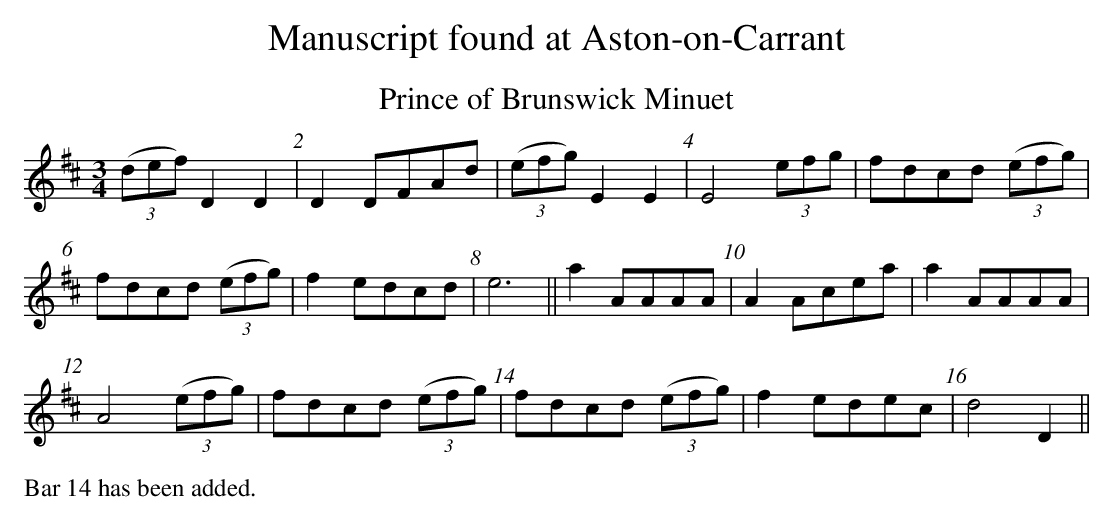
X:1
T:Prince of Brunswick Minuet
M:3/4
L:1/8
K:D
((3def) D2 D2 | D2 DFAd | ((3efg) E2 E2 |\
 E4 (3efg | fdcd ((3efg) |
 fdcd ((3efg) | f2 edcd | e6 ||\
a2 AAAA | A2 Acea | a2 AAAA |
 A4 ((3efg) | fdcd ((3efg) | fdcd ((3efg) | f2 edec | d4 D2||
